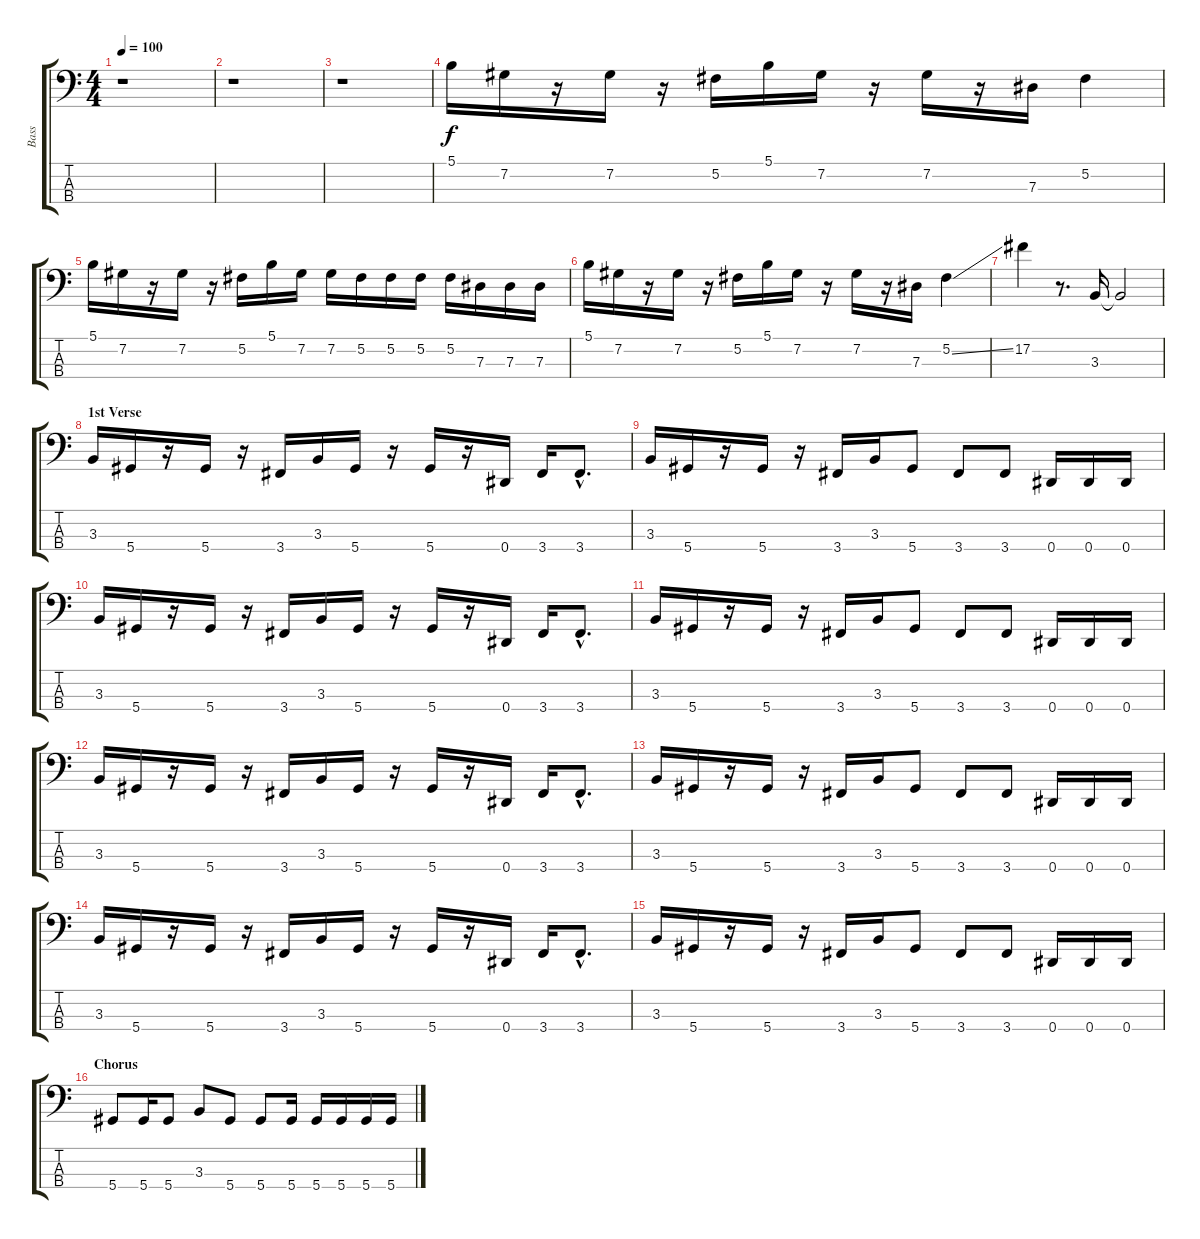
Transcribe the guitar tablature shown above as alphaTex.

\track ("Bass" "Bass") {instrument electricbassfinger}
\staff {score tabs}
\tuning (Gb2 Db2 Ab1 Eb1) {hide}
\ts (4 4)
\tempo 100
\clef f4
\ks c
r.1{dy f} |
r.1 |
r.1 |
5.1.16 7.2.16 r.16 7.2.16 r.16 5.2.16 5.1.16 7.2.16 r.16 7.2.16 r.16 7.3.16 5.2.4 |
5.1.16 7.2.16 r.16 7.2.16 r.16 5.2.16 5.1.16 7.2.16 7.2.16 5.2.16 5.2.16 5.2.16 5.2.16 7.3.16 7.3.16 7.3.16 |
5.1.16 7.2.16 r.16 7.2.16 r.16 5.2.16 5.1.16 7.2.16 r.16 7.2.16 r.16 7.3.16 5.2{ss}.4 |
17.2.4 r.8{d} 3.3.16 3.3{t}.2 |
\section ("" "1st Verse")
3.3.16 5.4.16 r.16 5.4.16 r.16 3.4.16 3.3.16 5.4.16 r.16 5.4.16 r.16 0.4.16 3.4.16 3.4{hac}.8{d} |
3.3.16 5.4.16 r.16 5.4.16 r.16 3.4.16 3.3.16 5.4.8 3.4.8 3.4.8 0.4.16 0.4.16 0.4.16 |
3.3.16 5.4.16 r.16 5.4.16 r.16 3.4.16 3.3.16 5.4.16 r.16 5.4.16 r.16 0.4.16 3.4.16 3.4{hac}.8{d} |
3.3.16 5.4.16 r.16 5.4.16 r.16 3.4.16 3.3.16 5.4.8 3.4.8 3.4.8 0.4.16 0.4.16 0.4.16 |
3.3.16 5.4.16 r.16 5.4.16 r.16 3.4.16 3.3.16 5.4.16 r.16 5.4.16 r.16 0.4.16 3.4.16 3.4{hac}.8{d} |
3.3.16 5.4.16 r.16 5.4.16 r.16 3.4.16 3.3.16 5.4.8 3.4.8 3.4.8 0.4.16 0.4.16 0.4.16 |
3.3.16 5.4.16 r.16 5.4.16 r.16 3.4.16 3.3.16 5.4.16 r.16 5.4.16 r.16 0.4.16 3.4.16 3.4{hac}.8{d} |
3.3.16 5.4.16 r.16 5.4.16 r.16 3.4.16 3.3.16 5.4.8 3.4.8 3.4.8 0.4.16 0.4.16 0.4.16 |
\section ("" "Chorus")
5.4.8 5.4.16 5.4.8 3.3.8 5.4.8 5.4.8 5.4.16 5.4.16 5.4.16 5.4.16 5.4.16
